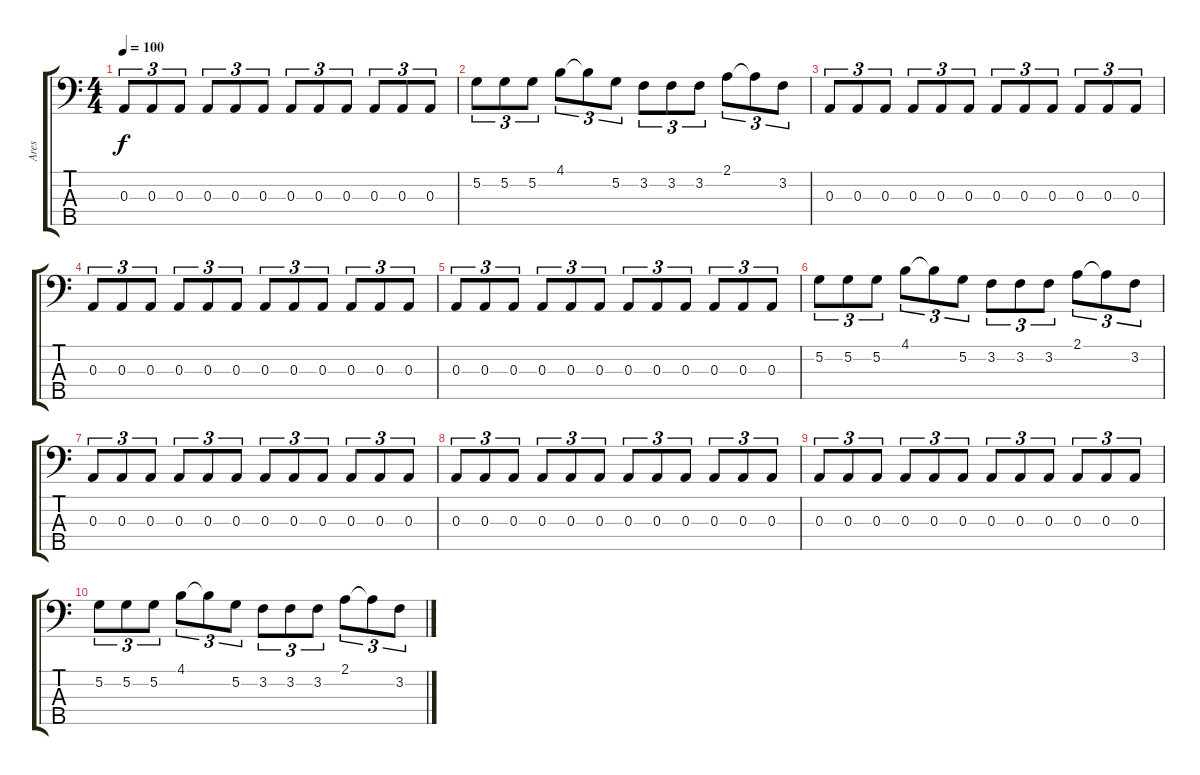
\track ("Ares" "Ares") {instrument electricbassfinger}
\staff {score tabs}
\tuning (G2 D2 A1 E1 B0) {hide}
\ts (4 4)
\tempo 100
\clef f4
\ks c
0.3.8{tu (3 2) dy f} 0.3.8{tu (3 2)} 0.3.8{tu (3 2)} 0.3.8{tu (3 2)} 0.3.8{tu (3 2)} 0.3.8{tu (3 2)} 0.3.8{tu (3 2)} 0.3.8{tu (3 2)} 0.3.8{tu (3 2)} 0.3.8{tu (3 2)} 0.3.8{tu (3 2)} 0.3.8{tu (3 2)} |
5.2.8{tu (3 2)} 5.2.8{tu (3 2)} 5.2.8{tu (3 2)} 4.1.8{tu (3 2)} 4.1{t}.8{tu (3 2)} 5.2.8{tu (3 2)} 3.2.8{tu (3 2)} 3.2.8{tu (3 2)} 3.2.8{tu (3 2)} 2.1.8{tu (3 2)} 2.1{t}.8{tu (3 2)} 3.2.8{tu (3 2)} |
0.3.8{tu (3 2)} 0.3.8{tu (3 2)} 0.3.8{tu (3 2)} 0.3.8{tu (3 2)} 0.3.8{tu (3 2)} 0.3.8{tu (3 2)} 0.3.8{tu (3 2)} 0.3.8{tu (3 2)} 0.3.8{tu (3 2)} 0.3.8{tu (3 2)} 0.3.8{tu (3 2)} 0.3.8{tu (3 2)} |
0.3.8{tu (3 2)} 0.3.8{tu (3 2)} 0.3.8{tu (3 2)} 0.3.8{tu (3 2)} 0.3.8{tu (3 2)} 0.3.8{tu (3 2)} 0.3.8{tu (3 2)} 0.3.8{tu (3 2)} 0.3.8{tu (3 2)} 0.3.8{tu (3 2)} 0.3.8{tu (3 2)} 0.3.8{tu (3 2)} |
0.3.8{tu (3 2)} 0.3.8{tu (3 2)} 0.3.8{tu (3 2)} 0.3.8{tu (3 2)} 0.3.8{tu (3 2)} 0.3.8{tu (3 2)} 0.3.8{tu (3 2)} 0.3.8{tu (3 2)} 0.3.8{tu (3 2)} 0.3.8{tu (3 2)} 0.3.8{tu (3 2)} 0.3.8{tu (3 2)} |
5.2.8{tu (3 2)} 5.2.8{tu (3 2)} 5.2.8{tu (3 2)} 4.1.8{tu (3 2)} 4.1{t}.8{tu (3 2)} 5.2.8{tu (3 2)} 3.2.8{tu (3 2)} 3.2.8{tu (3 2)} 3.2.8{tu (3 2)} 2.1.8{tu (3 2)} 2.1{t}.8{tu (3 2)} 3.2.8{tu (3 2)} |
0.3.8{tu (3 2)} 0.3.8{tu (3 2)} 0.3.8{tu (3 2)} 0.3.8{tu (3 2)} 0.3.8{tu (3 2)} 0.3.8{tu (3 2)} 0.3.8{tu (3 2)} 0.3.8{tu (3 2)} 0.3.8{tu (3 2)} 0.3.8{tu (3 2)} 0.3.8{tu (3 2)} 0.3.8{tu (3 2)} |
0.3.8{tu (3 2)} 0.3.8{tu (3 2)} 0.3.8{tu (3 2)} 0.3.8{tu (3 2)} 0.3.8{tu (3 2)} 0.3.8{tu (3 2)} 0.3.8{tu (3 2)} 0.3.8{tu (3 2)} 0.3.8{tu (3 2)} 0.3.8{tu (3 2)} 0.3.8{tu (3 2)} 0.3.8{tu (3 2)} |
0.3.8{tu (3 2)} 0.3.8{tu (3 2)} 0.3.8{tu (3 2)} 0.3.8{tu (3 2)} 0.3.8{tu (3 2)} 0.3.8{tu (3 2)} 0.3.8{tu (3 2)} 0.3.8{tu (3 2)} 0.3.8{tu (3 2)} 0.3.8{tu (3 2)} 0.3.8{tu (3 2)} 0.3.8{tu (3 2)} |
5.2.8{tu (3 2)} 5.2.8{tu (3 2)} 5.2.8{tu (3 2)} 4.1.8{tu (3 2)} 4.1{t}.8{tu (3 2)} 5.2.8{tu (3 2)} 3.2.8{tu (3 2)} 3.2.8{tu (3 2)} 3.2.8{tu (3 2)} 2.1.8{tu (3 2)} 2.1{t}.8{tu (3 2)} 3.2.8{tu (3 2)}
